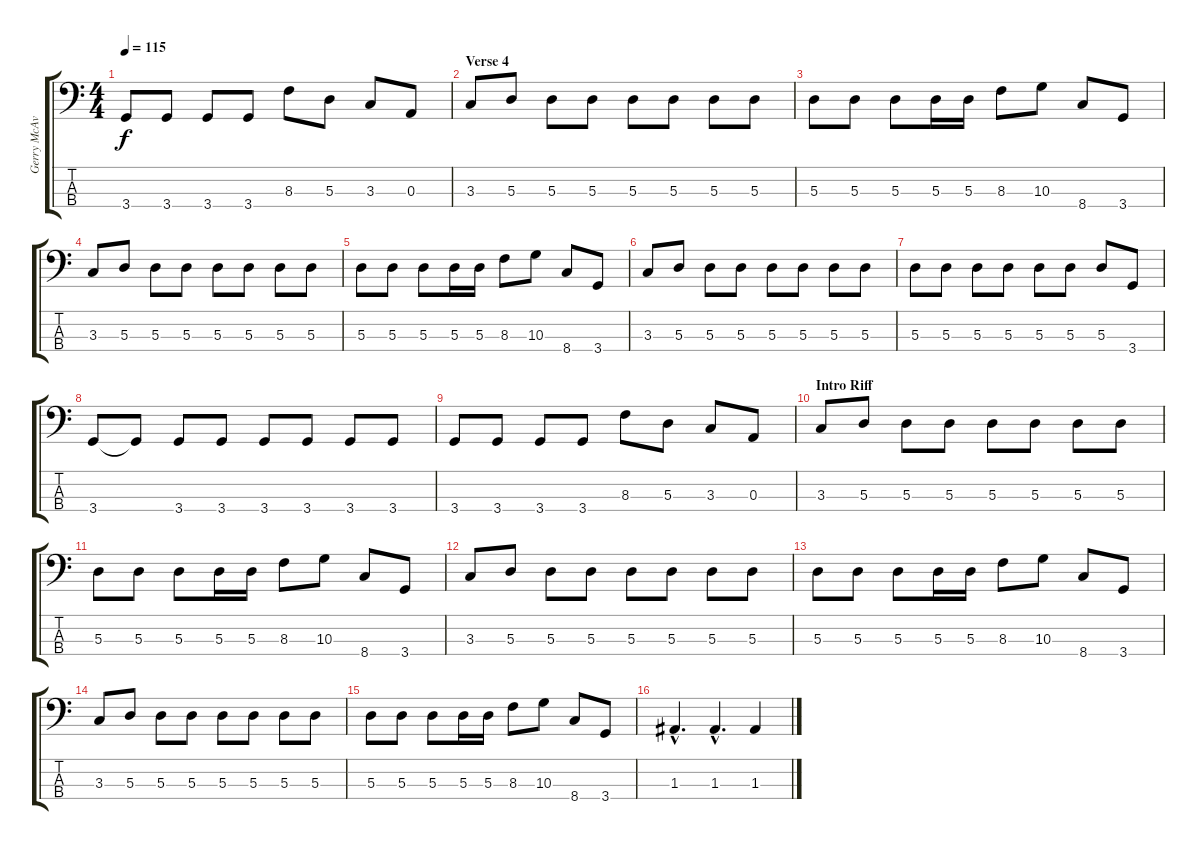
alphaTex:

\track ("Gerry McAvoy" "Gerry McAv") {instrument electricbasspick}
\staff {score tabs}
\tuning (G2 D2 A1 E1) {hide}
\ts (4 4)
\tempo 115
\clef f4
\ks c
3.4.8{dy f} 3.4.8 3.4.8 3.4.8 8.3.8 5.3.8 3.3.8 0.3.8 |
\section ("" "Verse 4")
3.3.8 5.3.8 5.3.8 5.3.8 5.3.8 5.3.8 5.3.8 5.3.8 |
5.3.8 5.3.8 5.3.8 5.3.16 5.3.16 8.3.8 10.3.8 8.4.8 3.4.8 |
3.3.8 5.3.8 5.3.8 5.3.8 5.3.8 5.3.8 5.3.8 5.3.8 |
5.3.8 5.3.8 5.3.8 5.3.16 5.3.16 8.3.8 10.3.8 8.4.8 3.4.8 |
3.3.8 5.3.8 5.3.8 5.3.8 5.3.8 5.3.8 5.3.8 5.3.8 |
5.3.8 5.3.8 5.3.8 5.3.8 5.3.8 5.3.8 5.3.8 3.4.8 |
3.4.8 3.4{t}.8 3.4.8 3.4.8 3.4.8 3.4.8 3.4.8 3.4.8 |
3.4.8 3.4.8 3.4.8 3.4.8 8.3.8 5.3.8 3.3.8 0.3.8 |
\section ("" "Intro Riff")
3.3.8 5.3.8 5.3.8 5.3.8 5.3.8 5.3.8 5.3.8 5.3.8 |
5.3.8 5.3.8 5.3.8 5.3.16 5.3.16 8.3.8 10.3.8 8.4.8 3.4.8 |
3.3.8 5.3.8 5.3.8 5.3.8 5.3.8 5.3.8 5.3.8 5.3.8 |
5.3.8 5.3.8 5.3.8 5.3.16 5.3.16 8.3.8 10.3.8 8.4.8 3.4.8 |
3.3.8 5.3.8 5.3.8 5.3.8 5.3.8 5.3.8 5.3.8 5.3.8 |
5.3.8 5.3.8 5.3.8 5.3.16 5.3.16 8.3.8 10.3.8 8.4.8 3.4.8 |
1.3{hac}.4{d} 1.3{hac}.4{d} 1.3.4
